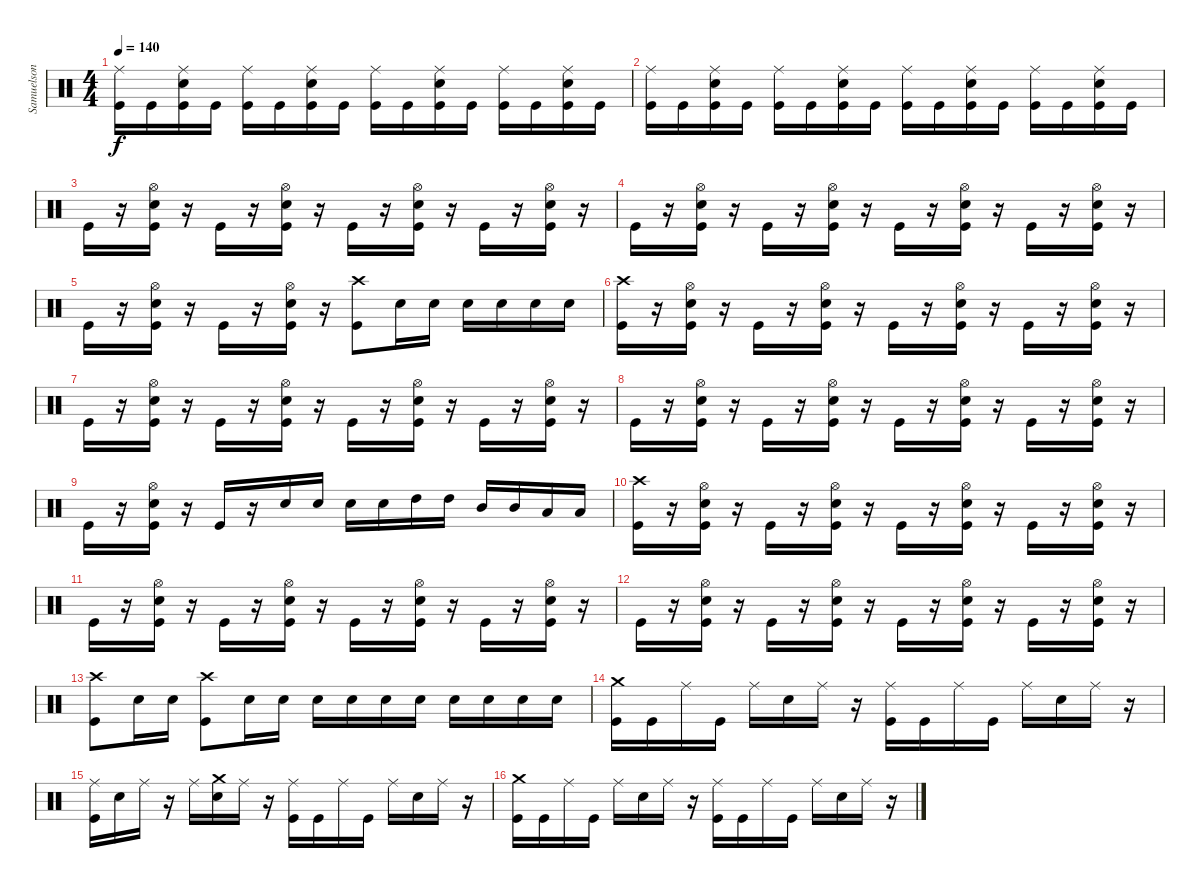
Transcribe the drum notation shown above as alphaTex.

\track ("Samuelson" "Samuelson") {instrument percussion}
\staff {score}
\articulation defaults
\ts (4 4)
\tempo 140
\clef neutral
\ks c
("Ride (middle)" "Kick (hit)").16{dy f} "Kick (hit)".16 ("Ride (middle)" "Snare (hit) 2" "Kick (hit)").16 "Kick (hit)".16 ("Ride (middle)" "Kick (hit)").16 "Kick (hit)".16 ("Ride (middle)" "Snare (hit) 2" "Kick (hit)").16 "Kick (hit)".16 ("Ride (middle)" "Kick (hit)").16 "Kick (hit)".16 ("Ride (middle)" "Snare (hit) 2" "Kick (hit)").16 "Kick (hit)".16 ("Ride (middle)" "Kick (hit)").16 "Kick (hit)".16 ("Ride (middle)" "Snare (hit) 2" "Kick (hit)").16 "Kick (hit)".16 |
("Ride (middle)" "Kick (hit)").16 "Kick (hit)".16 ("Ride (middle)" "Snare (hit) 2" "Kick (hit)").16 "Kick (hit)".16 ("Ride (middle)" "Kick (hit)").16 "Kick (hit)".16 ("Ride (middle)" "Snare (hit) 2" "Kick (hit)").16 "Kick (hit)".16 ("Ride (middle)" "Kick (hit)").16 "Kick (hit)".16 ("Ride (middle)" "Snare (hit) 2" "Kick (hit)").16 "Kick (hit)".16 ("Ride (middle)" "Kick (hit)").16 "Kick (hit)".16 ("Ride (middle)" "Snare (hit) 2" "Kick (hit)").16 "Kick (hit)".16 |
"Kick (hit)".16 r.16 ("Hi-Hat (open)" "Snare (hit) 2" "Kick (hit)").16 r.16 "Kick (hit)".16 r.16 ("Hi-Hat (open)" "Snare (hit) 2" "Kick (hit)").16 r.16 "Kick (hit)".16 r.16 ("Hi-Hat (open)" "Snare (hit) 2" "Kick (hit)").16 r.16 "Kick (hit)".16 r.16 ("Hi-Hat (open)" "Snare (hit) 2" "Kick (hit)").16 r.16 |
"Kick (hit)".16 r.16 ("Hi-Hat (open)" "Snare (hit) 2" "Kick (hit)").16 r.16 "Kick (hit)".16 r.16 ("Hi-Hat (open)" "Snare (hit) 2" "Kick (hit)").16 r.16 "Kick (hit)".16 r.16 ("Hi-Hat (open)" "Snare (hit) 2" "Kick (hit)").16 r.16 "Kick (hit)".16 r.16 ("Hi-Hat (open)" "Snare (hit) 2" "Kick (hit)").16 r.16 |
"Kick (hit)".16 r.16 ("Hi-Hat (open)" "Snare (hit) 2" "Kick (hit)").16 r.16 "Kick (hit)".16 r.16 ("Hi-Hat (open)" "Snare (hit) 2" "Kick (hit)").16 r.16 ("Crash high (hit)" "Kick (hit)").8 "Snare (hit) 2".16 "Snare (hit) 2".16 "Snare (hit) 2".16 "Snare (hit) 2".16 "Snare (hit) 2".16 "Snare (hit) 2".16 |
("Crash high (hit)" "Kick (hit)").16 r.16 ("Hi-Hat (open)" "Snare (hit) 2" "Kick (hit)").16 r.16 "Kick (hit)".16 r.16 ("Hi-Hat (open)" "Snare (hit) 2" "Kick (hit)").16 r.16 "Kick (hit)".16 r.16 ("Hi-Hat (open)" "Snare (hit) 2" "Kick (hit)").16 r.16 "Kick (hit)".16 r.16 ("Hi-Hat (open)" "Snare (hit) 2" "Kick (hit)").16 r.16 |
"Kick (hit)".16 r.16 ("Hi-Hat (open)" "Snare (hit) 2" "Kick (hit)").16 r.16 "Kick (hit)".16 r.16 ("Hi-Hat (open)" "Snare (hit) 2" "Kick (hit)").16 r.16 "Kick (hit)".16 r.16 ("Hi-Hat (open)" "Snare (hit) 2" "Kick (hit)").16 r.16 "Kick (hit)".16 r.16 ("Hi-Hat (open)" "Snare (hit) 2" "Kick (hit)").16 r.16 |
"Kick (hit)".16 r.16 ("Hi-Hat (open)" "Snare (hit) 2" "Kick (hit)").16 r.16 "Kick (hit)".16 r.16 ("Hi-Hat (open)" "Snare (hit) 2" "Kick (hit)").16 r.16 "Kick (hit)".16 r.16 ("Hi-Hat (open)" "Snare (hit) 2" "Kick (hit)").16 r.16 "Kick (hit)".16 r.16 ("Hi-Hat (open)" "Snare (hit) 2" "Kick (hit)").16 r.16 |
"Kick (hit)".16 r.16 ("Hi-Hat (open)" "Snare (hit) 2" "Kick (hit)").16 r.16 "Kick (hit)".16 r.16 "Snare (hit) 2".16 "Snare (hit) 2".16 "Snare (hit) 2".16 "Snare (hit) 2".16 "High Tom (hit)".16 "High Tom (hit)".16 "Mid Tom (hit)".16 "Mid Tom (hit)".16 "Low Tom (hit)".16 "Low Tom (hit)".16 |
("Crash high (hit)" "Kick (hit)").16 r.16 ("Hi-Hat (open)" "Snare (hit) 2" "Kick (hit)").16 r.16 "Kick (hit)".16 r.16 ("Hi-Hat (open)" "Snare (hit) 2" "Kick (hit)").16 r.16 "Kick (hit)".16 r.16 ("Hi-Hat (open)" "Snare (hit) 2" "Kick (hit)").16 r.16 "Kick (hit)".16 r.16 ("Hi-Hat (open)" "Snare (hit) 2" "Kick (hit)").16 r.16 |
"Kick (hit)".16 r.16 ("Hi-Hat (open)" "Snare (hit) 2" "Kick (hit)").16 r.16 "Kick (hit)".16 r.16 ("Hi-Hat (open)" "Snare (hit) 2" "Kick (hit)").16 r.16 "Kick (hit)".16 r.16 ("Hi-Hat (open)" "Snare (hit) 2" "Kick (hit)").16 r.16 "Kick (hit)".16 r.16 ("Hi-Hat (open)" "Snare (hit) 2" "Kick (hit)").16 r.16 |
"Kick (hit)".16 r.16 ("Hi-Hat (open)" "Snare (hit) 2" "Kick (hit)").16 r.16 "Kick (hit)".16 r.16 ("Hi-Hat (open)" "Snare (hit) 2" "Kick (hit)").16 r.16 "Kick (hit)".16 r.16 ("Hi-Hat (open)" "Snare (hit) 2" "Kick (hit)").16 r.16 "Kick (hit)".16 r.16 ("Hi-Hat (open)" "Snare (hit) 2" "Kick (hit)").16 r.16 |
("Crash high (hit)" "Kick (hit)").8 "Snare (hit) 2".16 "Snare (hit) 2".16 ("Crash high (hit)" "Kick (hit)").8 "Snare (hit) 2".16 "Snare (hit) 2".16 "Snare (hit) 2".16 "Snare (hit) 2".16 "Snare (hit) 2".16 "Snare (hit) 2".16 "Snare (hit) 2".16 "Snare (hit) 2".16 "Snare (hit) 2".16 "Snare (hit) 2".16 |
("Crash medium (hit)" "Kick (hit)").16 "Kick (hit)".16 "Ride (middle)".16 "Kick (hit)".16 "Ride (middle)".16 "Snare (hit) 2".16 "Ride (middle)".16 r.16 ("Ride (middle)" "Kick (hit)").16 "Kick (hit)".16 "Ride (middle)".16 "Kick (hit)".16 "Ride (middle)".16 "Snare (hit) 2".16 "Ride (middle)".16 r.16 |
("Ride (middle)" "Kick (hit)").16 "Snare (hit) 2".16 "Ride (middle)".16 r.16 "Ride (middle)".16 ("Crash medium (hit)" "Snare (hit) 2").16 "Ride (middle)".16 r.16 ("Ride (middle)" "Kick (hit)").16 "Kick (hit)".16 "Ride (middle)".16 "Kick (hit)".16 "Ride (middle)".16 "Snare (hit) 2".16 "Ride (middle)".16 r.16 |
("Crash medium (hit)" "Kick (hit)").16 "Kick (hit)".16 "Ride (middle)".16 "Kick (hit)".16 "Ride (middle)".16 "Snare (hit) 2".16 "Ride (middle)".16 r.16 ("Ride (middle)" "Kick (hit)").16 "Kick (hit)".16 "Ride (middle)".16 "Kick (hit)".16 "Ride (middle)".16 "Snare (hit) 2".16 "Ride (middle)".16 r.16
